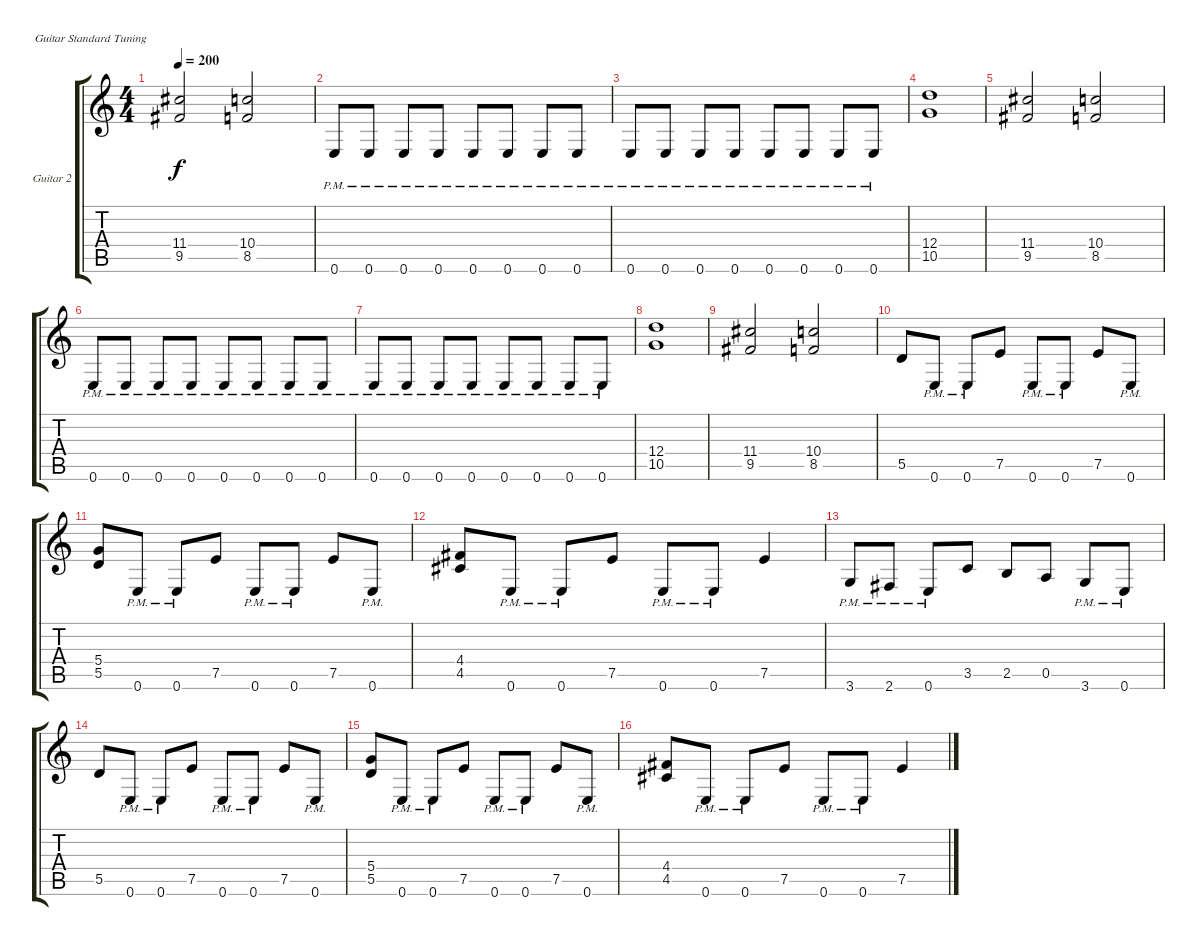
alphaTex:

\defaultSystemsLayout 4
\bracketExtendMode groupsimilarinstruments
\firstSystemTrackNameOrientation horizontal
\otherSystemsTrackNameOrientation horizontal
\track ("Guitar 2" "Guitar 2") {instrument distortionguitar}
\staff {score tabs}
\tuning (E4 B3 G3 D3 A2 E2)
\ts (4 4)
\tempo 200
\clef g2
\scale
0.333333
\ks c
(11.4 9.5).2{dy f} (10.4 8.5).2 |
\scale
0.333333 0.6{pm}.8 0.6{pm}.8 0.6{pm}.8 0.6{pm}.8 0.6{pm}.8 0.6{pm}.8 0.6{pm}.8 0.6{pm}.8 |
\scale
0.333333 0.6{pm}.8 0.6{pm}.8 0.6{pm}.8 0.6{pm}.8 0.6{pm}.8 0.6{pm}.8 0.6{pm}.8 0.6{pm}.8 |
\scale
0.333333 (12.4 10.5).1 |
\scale
0.333333 (11.4 9.5).2 (10.4 8.5).2 |
\scale
0.333333 0.6{pm}.8 0.6{pm}.8 0.6{pm}.8 0.6{pm}.8 0.6{pm}.8 0.6{pm}.8 0.6{pm}.8 0.6{pm}.8 |
\scale
0.333333 0.6{pm}.8 0.6{pm}.8 0.6{pm}.8 0.6{pm}.8 0.6{pm}.8 0.6{pm}.8 0.6{pm}.8 0.6{pm}.8 |
\scale
0.333333 (12.4 10.5).1 |
\scale
0.333333 (11.4 9.5).2 (10.4 8.5).2 |
\scale
0.333333 5.5.8 0.6{pm}.8 0.6{pm}.8 7.5.8 0.6{pm}.8 0.6{pm}.8 7.5.8 0.6{pm}.8 |
\scale
0.333333 (5.4 5.5).8 0.6{pm}.8 0.6{pm}.8 7.5.8 0.6{pm}.8 0.6{pm}.8 7.5.8 0.6{pm}.8 |
\scale
0.333333 (4.4 4.5).8 0.6{pm}.8 0.6{pm}.8 7.5.8 0.6{pm}.8 0.6{pm}.8 7.5.4 |
\scale
0.333333 3.6{pm}.8 2.6{pm}.8 0.6{pm}.8 3.5.8 2.5.8 0.5.8 3.6{pm}.8 0.6{pm}.8 |
\scale
0.333333 5.5.8 0.6{pm}.8 0.6{pm}.8 7.5.8 0.6{pm}.8 0.6{pm}.8 7.5.8 0.6{pm}.8 |
\scale
0.333333 (5.4 5.5).8 0.6{pm}.8 0.6{pm}.8 7.5.8 0.6{pm}.8 0.6{pm}.8 7.5.8 0.6{pm}.8 |
\scale
0.333333 (4.4 4.5).8 0.6{pm}.8 0.6{pm}.8 7.5.8 0.6{pm}.8 0.6{pm}.8 7.5.4
